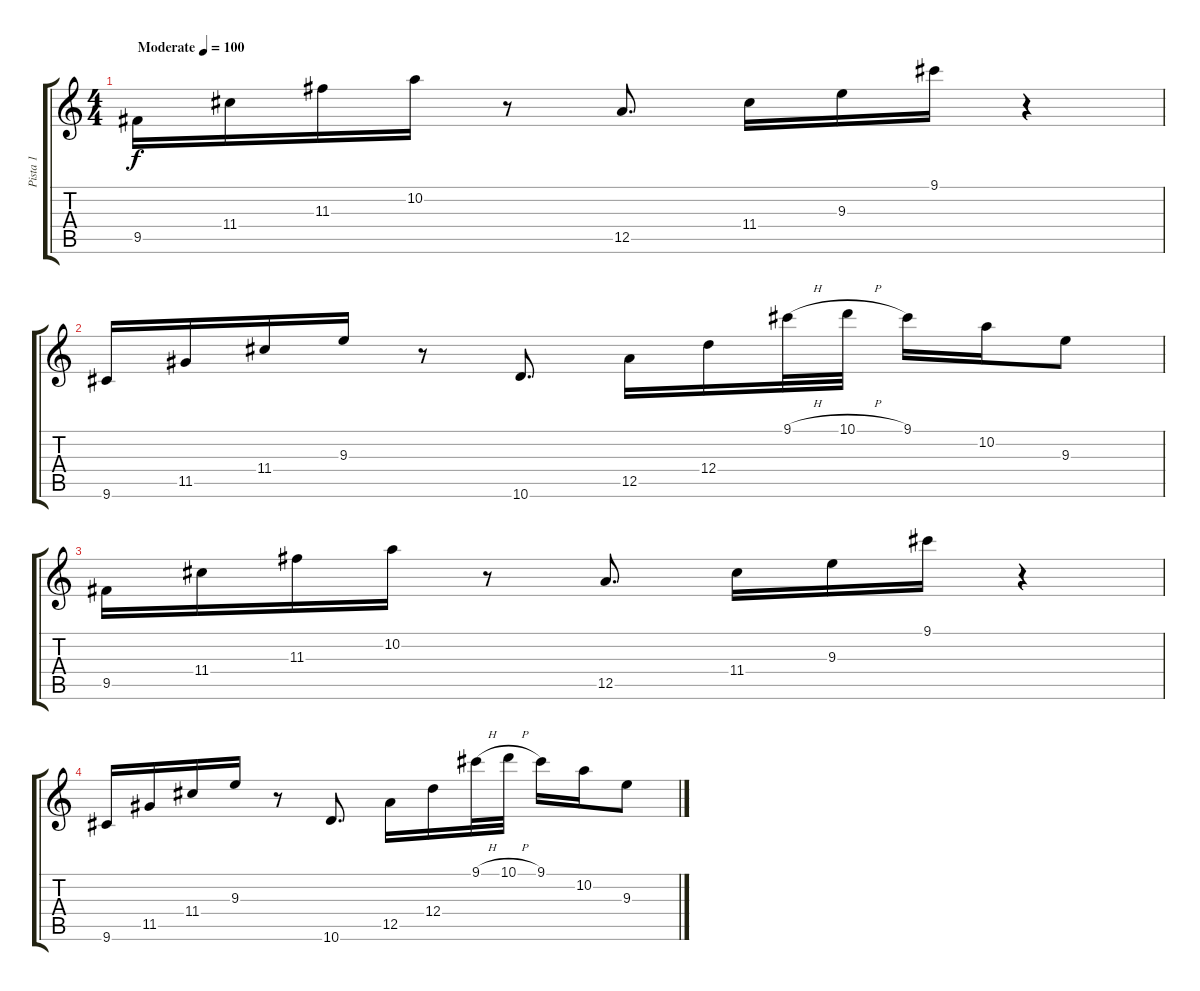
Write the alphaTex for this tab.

\track ("Pista 1" "Pista 1") {instrument electricguitarjazz}
\staff {score tabs}
\tuning (E4 B3 G3 D3 A2 E2) {hide}
\ts (4 4)
\tempo (100 "Moderate")
\clef g2
\ks c
9.5.16{dy f instrument electricguitarjazz} 11.4.16 11.3.16 10.2.16 r.8 12.5.8{d} 11.4.16 9.3.16 9.1.16 r.4 |
9.6.16 11.5.16 11.4.16 9.3.16 r.8 10.6.8{d} 12.5.16 12.4.16 9.1{h}.32 10.1{h}.32 9.1.16 10.2.16 9.3.8 |
9.5.16 11.4.16 11.3.16 10.2.16 r.8 12.5.8{d} 11.4.16 9.3.16 9.1.16 r.4 |
9.6.16 11.5.16 11.4.16 9.3.16 r.8 10.6.8{d} 12.5.16 12.4.16 9.1{h}.32 10.1{h}.32 9.1.16 10.2.16 9.3.8
